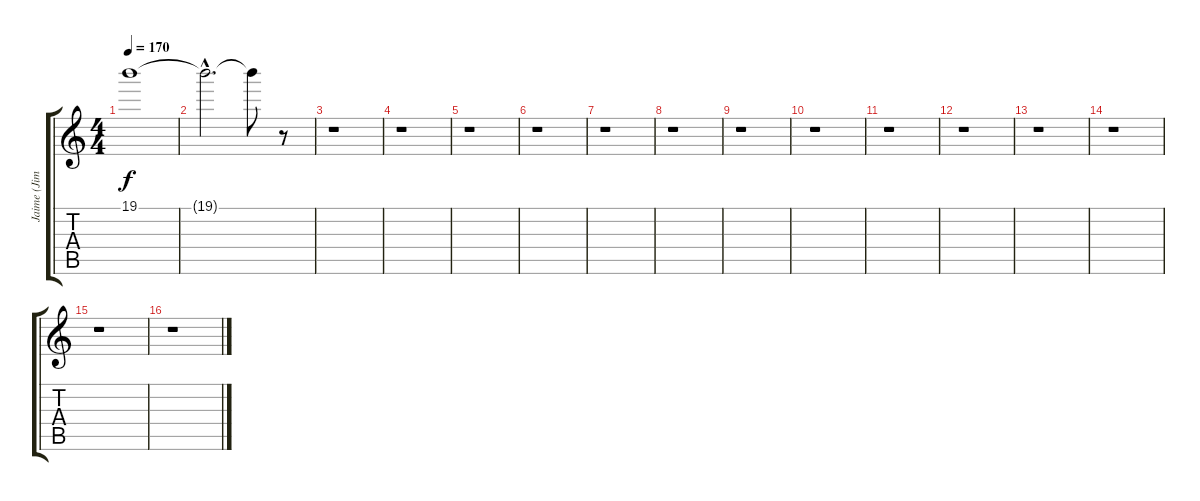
\track ("Jaime (Jimmy Froster)" "Jaime (Jim") {instrument distortionguitar}
\staff {score tabs}
\tuning (E4 B3 G3 D3 A2 E2) {hide}
\ts (4 4)
\tempo 170
\clef g2
\ks c
19.1.1{dy f} |
19.1{hac t}.2{d} 19.1{t}.8 r.8 |
r.1 |
r.1 |
r.1 |
r.1 |
r.1 |
r.1 |
r.1 |
r.1 |
r.1 |
r.1 |
r.1 |
r.1 |
r.1 |
r.1
